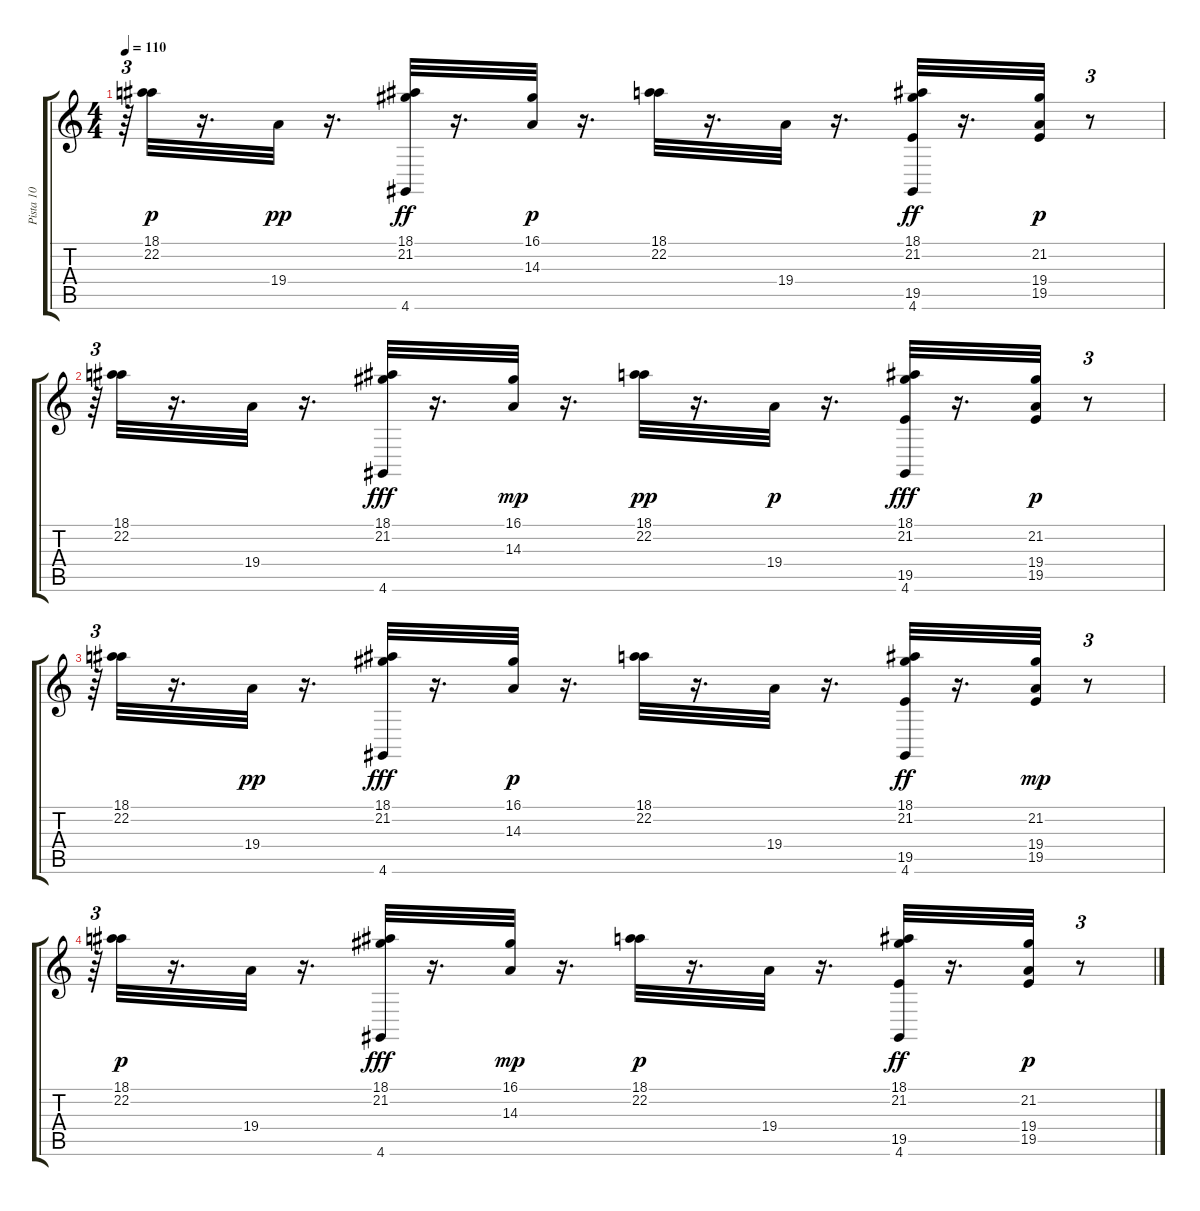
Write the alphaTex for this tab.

\track ("Pista 10" "Pista 10") {instrument cello}
\staff {score tabs}
\tuning (E4 B3 G3 D3 A2 E2) {hide}
\ts (4 4)
\tempo 110
\clef g2
\ks c
r.64{tu (3 2) dy p} (18.1 22.2).32 r.16{d} 19.4.32{dy pp} r.16{d} (18.1 21.2 4.6).32{dy ff} r.16{d} (16.1 14.3).32{dy p} r.16{d} (18.1 22.2).32 r.16{d} 19.4.32 r.16{d} (18.1 21.2 19.5 4.6).32{dy ff} r.16{d} (21.2 19.4 19.5).32{dy p} r.8{tu (3 2)} |
r.64{tu (3 2)} (18.1 22.2).32 r.16{d} 19.4.32 r.16{d} (18.1 21.2 4.6).32{dy fff} r.16{d} (16.1 14.3).32{dy mp} r.16{d} (18.1 22.2).32{dy pp} r.16{d} 19.4.32{dy p} r.16{d} (18.1 21.2 19.5 4.6).32{dy fff} r.16{d} (21.2 19.4 19.5).32{dy p} r.8{tu (3 2)} |
r.64{tu (3 2)} (18.1 22.2).32 r.16{d} 19.4.32{dy pp} r.16{d} (18.1 21.2 4.6).32{dy fff} r.16{d} (16.1 14.3).32{dy p} r.16{d} (18.1 22.2).32 r.16{d} 19.4.32 r.16{d} (18.1 21.2 19.5 4.6).32{dy ff} r.16{d} (21.2 19.4 19.5).32{dy mp} r.8{tu (3 2)} |
r.64{tu (3 2)} (18.1 22.2).32{dy p} r.16{d} 19.4.32 r.16{d} (18.1 21.2 4.6).32{dy fff} r.16{d} (16.1 14.3).32{dy mp} r.16{d} (18.1 22.2).32{dy p} r.16{d} 19.4.32 r.16{d} (18.1 21.2 19.5 4.6).32{dy ff} r.16{d} (21.2 19.4 19.5).32{dy p} r.8{tu (3 2)}
